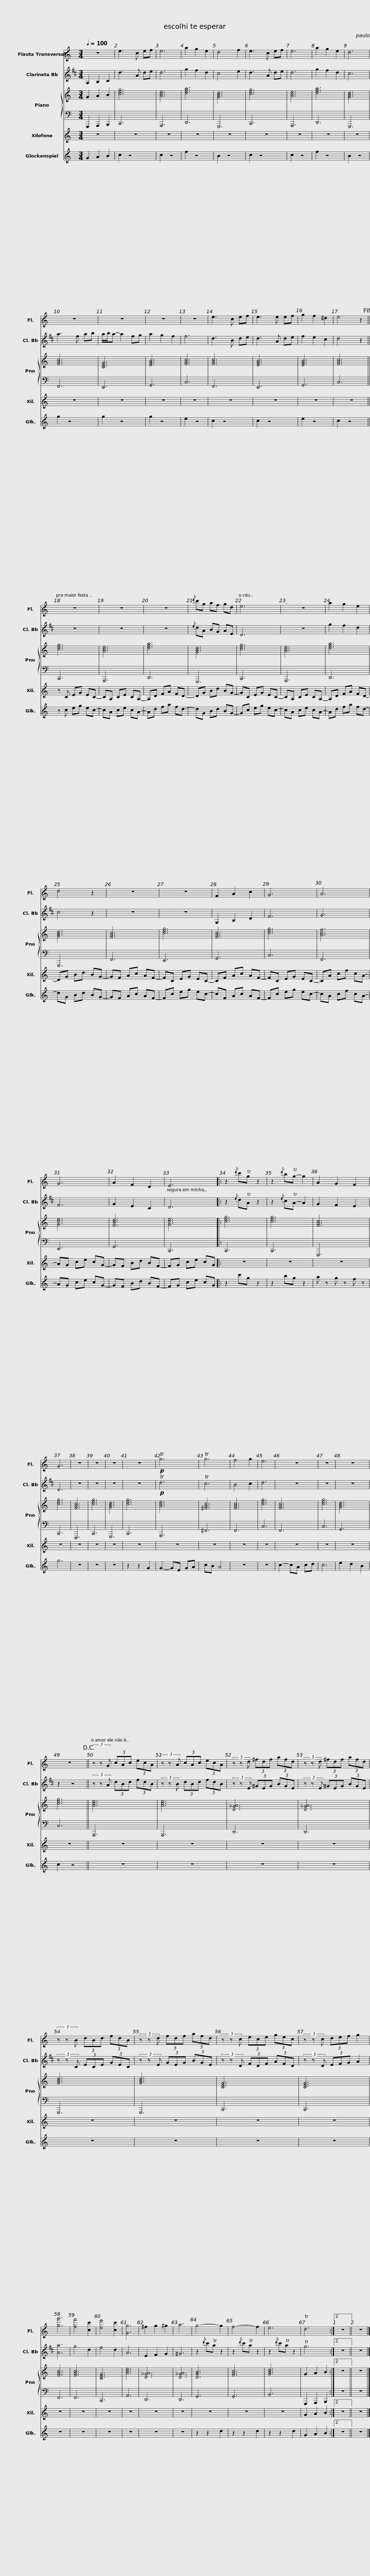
X:1
%%score 1 2 { 3 | 4 } 5 6
L:1/8
Q:1/4=100
M:3/4
I:linebreak $
K:C
V:1 treble
V:2 treble transpose=-2
V:3 treble
V:4 bass
V:5 treble transpose=12
V:6 treble transpose=24
V:1
 z6 | e3 c ef | e6 | a2 g2 e2 | d4 f2 | %5
 e3 c ef | e6 | a2 g2 e2 | d6 | z6 | %10
 z6 | z6 | z6 |$ e3 c ef | e3 e ef | %15
 g2 f2 ^d2 | e4 z2!fine! || z6 | z6 | z6 | %20
{/d'} c'g af gd | e6 | z6 |$ a2 g2 e2 | d4 z2 | %25
 z6 | z6 | F2 A2 c2 | G6 | A6 | %30
 G6 | A2 F2 D2 | E6 |:$ z2{/d'} c'Tg z2 | z2{/d'} bTg- g2 | %35
 A2 G2 F2 | G6 | z6 | z6 | z6 | %40
 z6 |!p! Tg6 | Tg6 | f4 g2 | e6 | %45
 z6 | z6 | z6 | z6!D.C.! ||$ (3z z G (3cAc (3ecA | %50
 (3z z A (3cAc (3ecA | (3z z d (3^fdf (3afd | (3z z d (3^fdf (3afd | (3z z B (3dBd (3fdB | (3z z d (3fdf (3afd |$ %55
 (3z z c (3ece (3gec | (3z z c (3def g2 | [gg']6 | [ff']4 [cc']2 | [ee']4 [cc']2 | %60
 [Gg]6 | ^f2 g2 ^g2 | a6 | g4- g2 | f4- f2 | %65
 e6 | Td6 :|2 z6 || z6 |] %69
V:2
[K:D] A,2 B,2 C2 | d3 A de | d6 | g2 f2 d2 | c4 e2 | %5
 d3 A de | d6 | g2 f2 d2 | c6 | a3 f ab | %10
 a/b/a- a2 fg | a2 g2 f2 | f6 |$ d3 B de | d3 A de | %15
 f2 e2 c2 | d4 z2 || z6 | z6 | z6 | %20
{/e} dA BG AE | D6 | z6 |$ g2 f2 d2 | c4 z2 | %25
 z6 | z6 | G,2 B,2 D2 | F6 | G6 | %30
 F6 | G2 E2 C2 | D6 |:$ z2{/e} dTA z2 | z2{/e} cTA- A2 | %35
 G2 F2 E2 | D6 | z6 | z6 | z6 | %40
 z6 |!p! Td6 | Tc6 | B4 c2 | d6 | %45
 z6 | z6 | z6 | z2 z4 ||$ (3z z A (3dBd (3fdB | %50
 (3z z B (3dBd (3fdB | (3z z E (3^GEG (3BGE | (3z z E (3^GEG (3BGE | (3z z C (3ECE (3GEC | (3z z E (3GEG (3BGE |$ %55
 (3z z D (3FDF (3AFD | (3z z D (3EFG A2 | [Aa]6 | g4 d2 | f4 d2 | %60
 A6 | E2 F2 G2 | ^G6 | z2{/d'} c'Ta z2 | z2{/d'} c'Ta z2 | %65
 z2{/d'} c'Ta z2 | Tg6 :|2 z6 || z6 |] %69
V:3
 G2 A2 B2 | [ceg]6 | [Ace]6 | [dfa]6 | [GBd]6 | %5
 [ceg]6 | [Ace]6 | [dfa]6 | [GBd]6 | [FAc]6 | %10
 [CEG]6 | [EGB]6 | [FAc]6 |$ [FAc]6 | [EGB]6 | %15
 [EGB]6 | [FAc]6 || [ceg]6 | [Ace]6 | [dfa]6 | %20
 [GBd]6 | [ceg]6 | [Ace]6 |$ [dfa]6 | [GBd]6 | %25
 [FAc]6 | [ceg]6 | [FAc]6 | [ceg]6 | [Acf]6 | %30
 [Gce]6 | [FBd]6 | [Gce]6 |:$ [ceg]6 | [ceg]6 | %35
 [FAc]6 | [ceg]6 | [FAc]6 | [ceg]6 | [GBd]6 | %40
 [ceg]6 | [Ace]6 | [^FAc]6 | [FAc]6 | [ceg]6 | %45
 [FAc]6 | [ceg]6 | [GBd]6 | [ceg]6 ||$ [Ace]6 | %50
 [Ace]6 | [D_GA]6 | [D_GA]6 | [GBd]6 | [GBd]6 |$ %55
 [CEG]6 | [CEG]6 | [FAc]6 | [FAc]6 | [CEG]6 | %60
 [Ace]6 | [D_GA]6 | [D_GA]6 | [DGB]6 | [FAc]6 | %65
 [GBd]6 | G2 A2 B2 :|2 z6 || z6 |] %69
V:4
 G,,,2 A,,,2 B,,,2 | C,,6 | A,,,6 | D,,6 | G,,,6 | %5
 C,,6 | A,,,6 | D,,6 | G,,,6 | F,,6 | %10
 E,,6 | G,,6 | C,6 |$ F,,6 | E,,6 | %15
 G,,6 | C,6 || C,,6 | A,,,6 | D,,6 | %20
 G,,,6 | C,,6 | A,,,6 |$ D,,6 | G,,,6 | %25
 F,,6 | E,,6 | G,,6 | C,6 | F,,6 | %30
 E,,6 | G,,6 | C,,6 |:$ C,,6 | C,,6 | %35
 F,,,6 | C,,6 | F,,,6 | C,,6 | G,,,6 | %40
 C,,6 | A,,,6 | ^F,,6 | F,,6 | C,6 | %45
 F,,6 | C,6 | G,,6 | C,6 ||$ A,,,6 | %50
 A,,,6 | D,,6 | D,,6 | G,,,6 | G,,,6 |$ %55
 C,,6 | C,,6 | F,,6 | F,,6 | C,,6 | %60
 A,,6 | D,,6 | D,,6 | G,,6 | G,,6 | %65
 B,,6 | G,,,2 A,,,2 B,,,2 :|2 z6 || z6 |] %69
V:5
 z6 | z6 | z6 | z6 | z6 | %5
 z6 | z6 | z6 | z6 | z6 | %10
 z6 | z6 | z6 |$ z6 | z6 | %15
 z6 | z6 || z C EG EC- | CA, CE CA,- | A,D FA FD- | %20
 DG Bd BG- | GC EG EC- | CA, CE CA,- |$ A,D FA FD- | DG Bd BG- | %25
 GF Ac AF- | FC EG EC- | CF Ac AF- | FC EG EC- | CA cf cA- | %30
 AG ce cG- | GF Bd BF- | FG ce cG |:$ z6 | z6 | %35
 z6 | z6 | z6 | z6 | z6 | %40
 z6 | z6 | z6 | z6 | z6 | %45
 z6 | z6 | z6 | z6 ||$ z6 | %50
 z6 | z6 | z6 | z6 | z6 |$ %55
 z6 | z6 | z6 | z6 | z6 | %60
 z6 | z6 | z6 | z6 | z6 | %65
 z6 | G2 A2 B2 :|2 z6 || z6 |] %69
V:6
 G2 A2 B2 | c2 z4 | c2 z4 | f2 z4 | B2 z4 | %5
 c2 z4 | c2 z4 | f2 z4 | B2 z4 | g2 z4 | %10
 g2 z4 | g2 z4 | e2 z4 |$ c2 z4 | c2 z4 | %15
 e2 z4 | c2 z4 || z c eg ec- | cA ce cA- | Ad fa fd- | %20
 dG Bd BG- | Gc eg ec- | cA ce cA- |$ Ad fa fd- | dG Bd BG- | %25
 GF Ac AF- | Fc eg ec- | cF Ac AF- | Fc eg ec- | cA cf cA- | %30
 AG ce cG- | GF Bd BF- | FG ce cG |:$ z2 c'g z2 | z2 bg z2 | %35
 a z g z f z | g6 | z6 | z6 | z6 | %40
 z2 z2 G2 | G2- GE GA | cB A4 | z6 | z6 | %45
 c2- cA cd | c6 | e2 d2 B2 | c2 z4 ||$ z6 | %50
 z6 | z6 | z6 | z6 | z6 |$ %55
 z6 | z6 | z6 | z6 | z6 | %60
 z6 | z6 | z6 | z2 z2 d2 | z2 z2 d2 | %65
 z2 z2 d2 | G2 A2 B2 :|2 z6 || z6 |] %69
